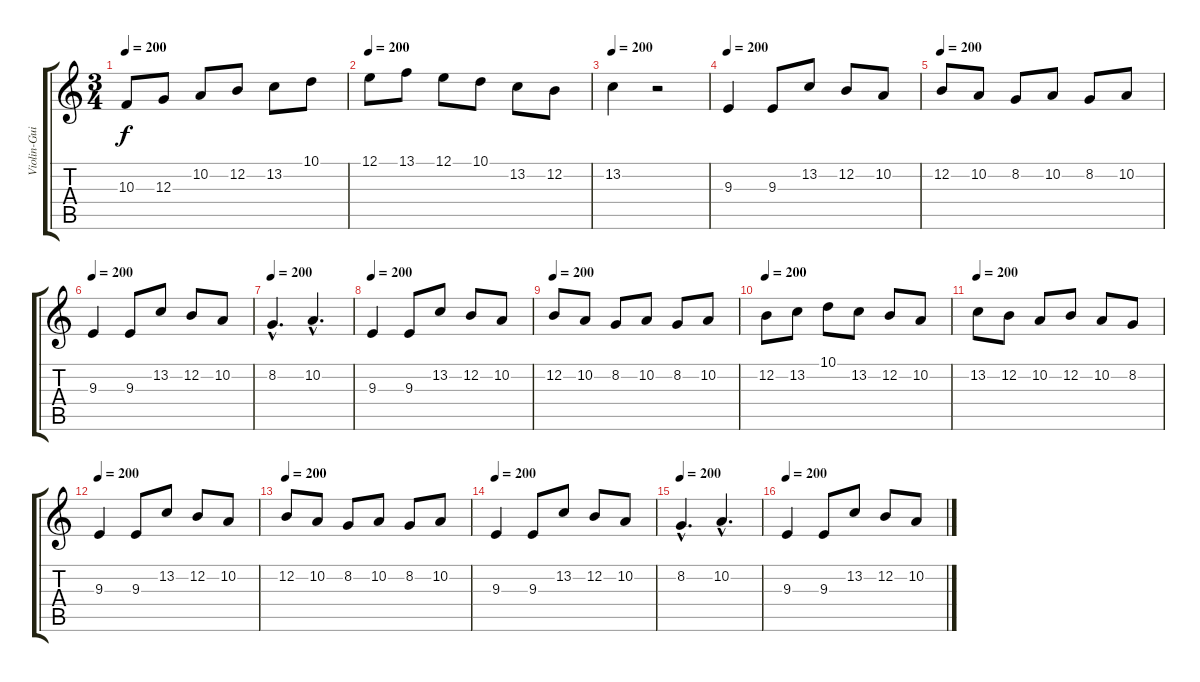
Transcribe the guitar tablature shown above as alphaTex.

\track ("Violin-Guitarra 2" "Violin-Gui") {instrument violin}
\staff {score tabs}
\tuning (E4 B3 G3 D3 A2 E2) {hide}
\ts (3 4)
\tempo 200
\clef g2
\ks c
10.3.8{dy f instrument overdrivenguitar} 12.3.8{instrument overdrivenguitar} 10.2.8{instrument overdrivenguitar} 12.2.8{instrument overdrivenguitar} 13.2.8{instrument overdrivenguitar} 10.1.8{instrument overdrivenguitar} |
\tempo 200
12.1.8{instrument overdrivenguitar} 13.1.8{instrument overdrivenguitar} 12.1.8{instrument overdrivenguitar} 10.1.8{instrument overdrivenguitar} 13.2.8{instrument overdrivenguitar} 12.2.8{instrument overdrivenguitar} |
\tempo 120
\tempo 200
13.2.4{instrument overdrivenguitar} r.2{instrument violin} |
\tempo 200
9.3.4 9.3.8 13.2.8 12.2.8 10.2.8 |
\tempo 200
12.2.8 10.2.8 8.2.8 10.2.8 8.2.8 10.2.8 |
\tempo 200
9.3.4 9.3.8 13.2.8 12.2.8 10.2.8 |
\tempo 200
8.2{hac}.4{d} 10.2{hac}.4{d} |
\tempo 200
9.3.4 9.3.8 13.2.8 12.2.8 10.2.8 |
\tempo 200
12.2.8 10.2.8 8.2.8 10.2.8 8.2.8 10.2.8 |
\tempo 200
12.2.8 13.2.8 10.1.8 13.2.8 12.2.8 10.2.8 |
\tempo 200
13.2.8 12.2.8 10.2.8 12.2.8 10.2.8 8.2.8 |
\tempo 200
9.3.4 9.3.8 13.2.8 12.2.8 10.2.8 |
\tempo 200
12.2.8 10.2.8 8.2.8 10.2.8 8.2.8 10.2.8 |
\tempo 200
9.3.4 9.3.8 13.2.8 12.2.8 10.2.8 |
\tempo 200
8.2{hac}.4{d} 10.2{hac}.4{d} |
\tempo 200
9.3.4 9.3.8 13.2.8 12.2.8 10.2.8
